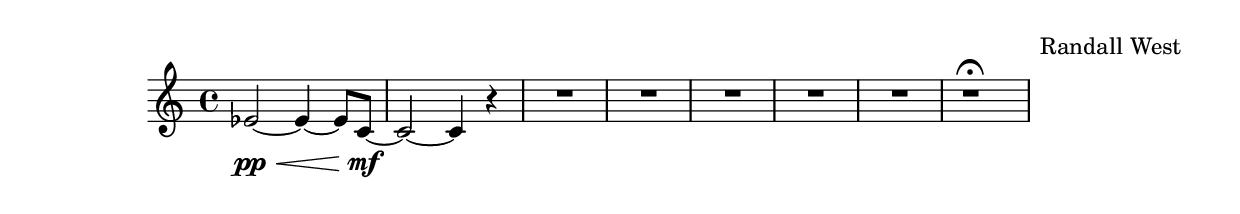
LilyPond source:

\version "2.19.82"
\language "english"

\header {
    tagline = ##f
    composer = \markup { "Randall West" }
}

\layout {}

\paper {}

\score {
    {
        \accidentalStyle neo-modern-cautionary
        ef'2
        \pp
        ~
        \<
        ef'4
        ~
        ef'8
        [
        c'8
        \mf
        ~
        ]
        c'2
        ~
        c'4
        r4
        {
            R1 * 5
        }
        r1
        \fermata
    }
}